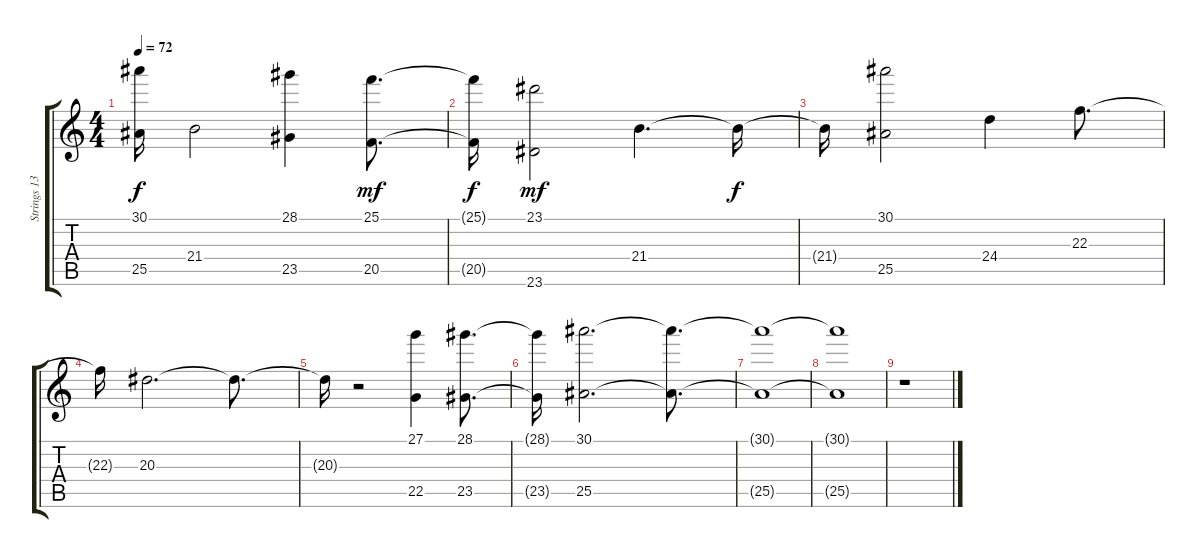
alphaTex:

\track ("Strings 13" "Strings 13") {instrument stringensemble2}
\staff {score tabs}
\tuning (E4 B3 G3 D3 A2 E2) {hide}
\ts (4 4)
\tempo 72
\clef g2
\ks c
(30.1{t} 25.5{t}).16{dy f} 21.4.2 (28.1 23.5).4 (25.1 20.5).8{d dy mf} |
(25.1{t} 20.5{t}).16{dy f} (23.1 23.6).2{dy mf} 21.4.4{d} 21.4{t}.16{dy f} |
21.4{t}.16 (30.1 25.5).2 24.4.4 22.3.8{d} |
22.3{t}.16 20.3.2{d} 20.3{t}.8{d} |
20.3{t}.16 r.2 (27.1 22.5).4 (28.1 23.5).8{d} |
(28.1{t} 23.5{t}).16 (30.1 25.5).2{d} (30.1{t} 25.5{t}).8{d} |
(30.1{t} 25.5{t}).1 |
(30.1{t} 25.5{t}).1 |
r.1
